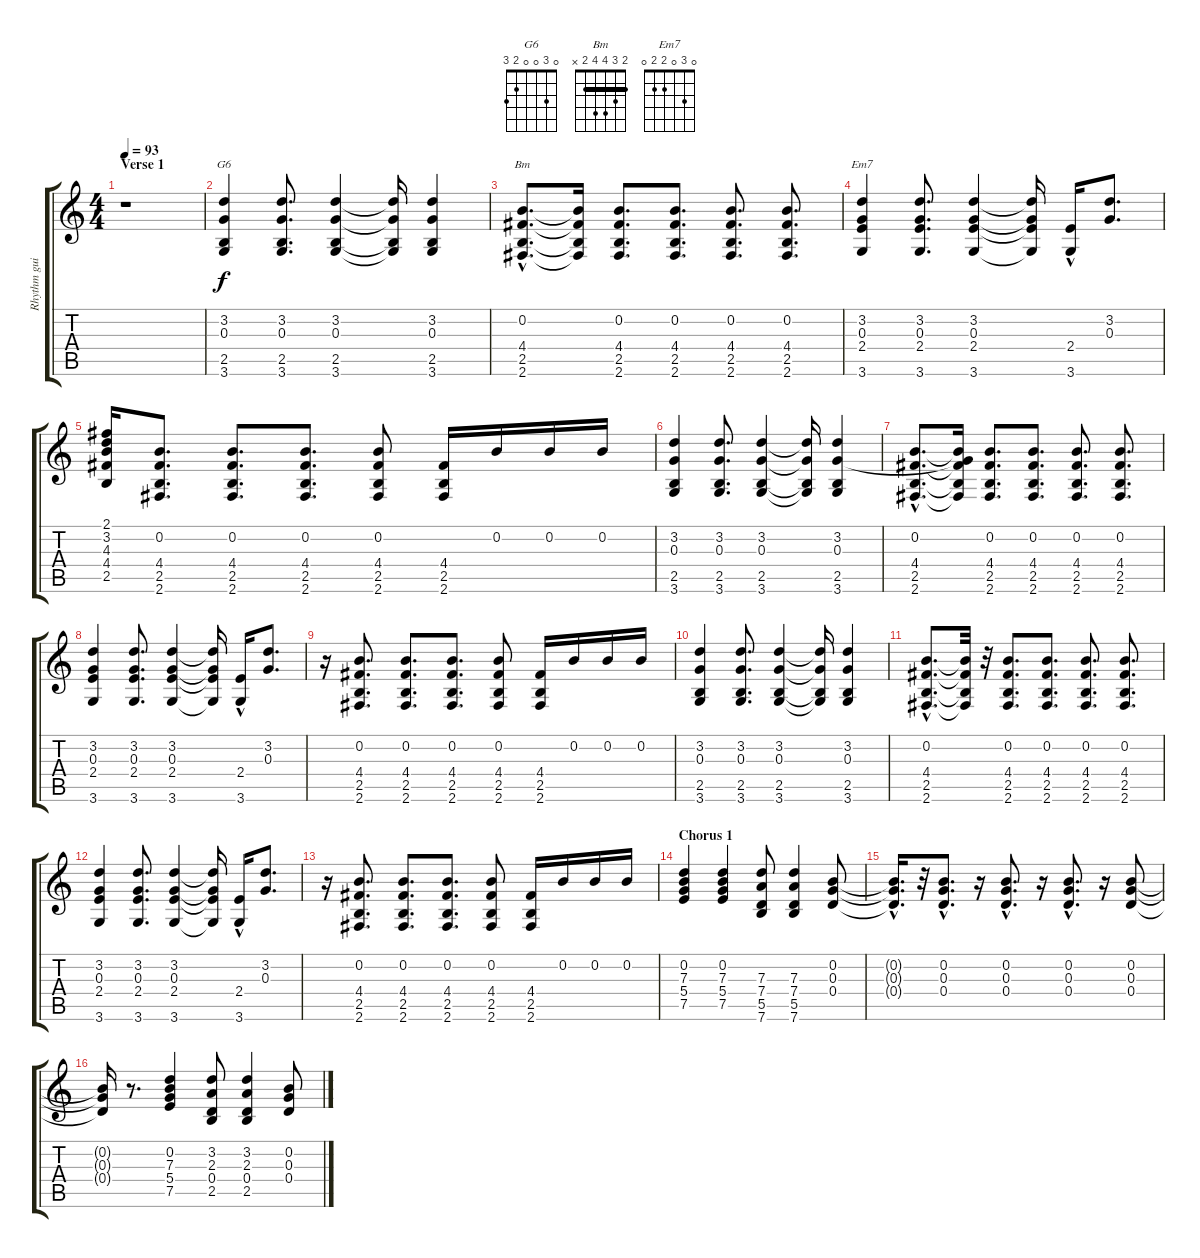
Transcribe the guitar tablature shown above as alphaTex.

\track ("Rhythm guitar" "Rhythm gui") {instrument acousticguitarsteel}
\staff {score tabs}
\tuning (E4 B3 G3 D3 A2 E2) {hide}
\chord ("G6" 0 3 0 0 2 3)
\chord ("Bm" 2 3 4 4 2 x) {barre 2}
\chord ("Em7" 0 3 0 2 2 0)
\ts (4 4)
\section ("" "Verse 1")
\tempo 93
\clef g2
\ks c
r.1{dy f instrument acousticguitarsteel} |
(3.2 0.3 2.5 3.6).4{ch "G6"} (3.2 0.3 2.5 3.6).8{d} (3.2 0.3 2.5 3.6).4 (3.2{t} 0.3{t} 2.5{t} 3.6{t}).16 (3.2 0.3 2.5 3.6).4 |
(0.2{hac} 4.4{hac} 2.5{hac} 2.6{hac}).8{d ch "Bm"} (0.2{t} 4.4{t} 2.5{t} 2.6{t}).16 (0.2 4.4 2.5 2.6).8{d} (0.2 4.4 2.5 2.6).8{d} (0.2 4.4 2.5 2.6).8{d} (0.2 4.4 2.5 2.6).8{d} |
(3.2 0.3 2.4 3.6).4{ch "Em7"} (3.2 0.3 2.4 3.6).8{d} (3.2 0.3 2.4 3.6).4 (3.2{t} 0.3{t} 2.4{t} 3.6{t}).16 (2.4{hac} 3.6{hac}).16 (3.2 0.3).8{d} |
(2.1 3.2 4.3 4.4 2.5).16 (0.2 4.4 2.5 2.6).8{d} (0.2 4.4 2.5 2.6).8{d} (0.2 4.4 2.5 2.6).8{d} (0.2 4.4 2.5 2.6).8 (4.4 2.5 2.6).16 0.2.16 0.2.16 0.2.16 |
(3.2 0.3 2.5 3.6).4 (3.2 0.3 2.5 3.6).8{d} (3.2 0.3 2.5 3.6).4 (3.2{t} 0.3{t} 2.5{t} 3.6{t}).16 (3.2 0.3 2.5 3.6).4 |
(0.2{hac} 4.4{hac} 2.5{hac} 2.6{hac}).8{d} (0.2{t} 0.3{t} 4.4{t} 2.5{t} 2.6{t}).16 (0.2 4.4 2.5 2.6).8{d} (0.2 4.4 2.5 2.6).8{d} (0.2 4.4 2.5 2.6).8{d} (0.2 4.4 2.5 2.6).8{d} |
(3.2 0.3 2.4 3.6).4 (3.2 0.3 2.4 3.6).8{d} (3.2 0.3 2.4 3.6).4 (3.2{t} 0.3{t} 2.4{t} 3.6{t}).16 (2.4{hac} 3.6{hac}).16 (3.2 0.3).8{d} |
r.16 (0.2 4.4 2.5 2.6).8{d} (0.2 4.4 2.5 2.6).8{d} (0.2 4.4 2.5 2.6).8{d} (0.2 4.4 2.5 2.6).8 (4.4 2.5 2.6).16 0.2.16 0.2.16 0.2.16 |
(3.2 0.3 2.5 3.6).4 (3.2 0.3 2.5 3.6).8{d} (3.2 0.3 2.5 3.6).4 (3.2{t} 0.3{t} 2.5{t} 3.6{t}).16 (3.2 0.3 2.5 3.6).4 |
(0.2{hac} 4.4{hac} 2.5{hac} 2.6{hac}).8{d} (0.2{t} 4.4{t} 2.5{t} 2.6{t}).32 r.32 (0.2 4.4 2.5 2.6).8{d} (0.2 4.4 2.5 2.6).8{d} (0.2 4.4 2.5 2.6).8{d} (0.2 4.4 2.5 2.6).8{d} |
(3.2 0.3 2.4 3.6).4 (3.2 0.3 2.4 3.6).8{d} (3.2 0.3 2.4 3.6).4 (3.2{t} 0.3{t} 2.4{t} 3.6{t}).16 (2.4{hac} 3.6{hac}).16 (3.2 0.3).8{d} |
r.16 (0.2 4.4 2.5 2.6).8{d} (0.2 4.4 2.5 2.6).8{d} (0.2 4.4 2.5 2.6).8{d} (0.2 4.4 2.5 2.6).8 (4.4 2.5 2.6).16 0.2.16 0.2.16 0.2.16 |
\section ("" "Chorus 1")
(0.2 7.3 5.4 7.5).4 (0.2 7.3 5.4 7.5).4 (7.3 7.4 5.5 7.6).8 (7.3 7.4 5.5 7.6).4 (0.2 0.3 0.4).8 |
(0.2{hac t} 0.3{hac t} 0.4{hac t}).16{d} r.32 (0.2{hac} 0.3{hac} 0.4{hac}).8{d} r.16 (0.2{hac} 0.3{hac} 0.4{hac}).8{d} r.16 (0.2{hac} 0.3{hac} 0.4{hac}).8{d} r.16 (0.2 0.3 0.4).8 |
(0.2{t} 0.3{t} 0.4{t}).16 r.8{d} (0.2 7.3 5.4 7.5).4 (3.2 2.3 0.4 2.5).8 (3.2 2.3 0.4 2.5).4 (0.2 0.3 0.4).8
